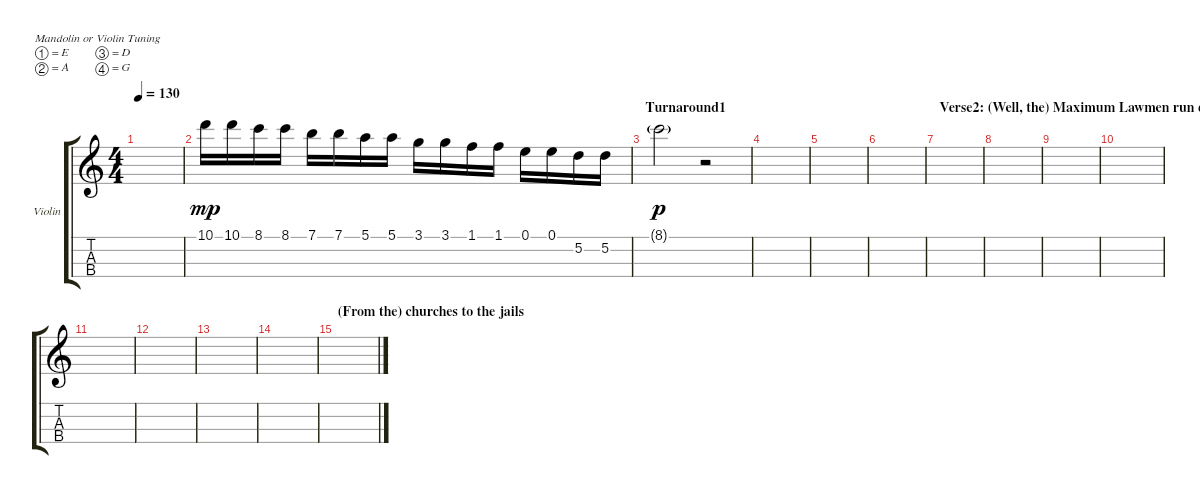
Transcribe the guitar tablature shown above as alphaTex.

\defaultSystemsLayout 4
\bracketExtendMode groupsimilarinstruments
\firstSystemTrackNameOrientation horizontal
\otherSystemsTrackNameOrientation horizontal
\track ("Violin overdub" "Violin") {instrument violin}
\staff {score tabs}
\tuning (E5 A4 D4 G3)
\ts (4 4)
\tempo 130
\clef g2
\scale
0.333333
\ks c
|
\scale
0.333333 10.1.16{dy mp} 10.1.16 8.1.16 8.1.16 7.1.16 7.1.16 5.1.16 5.1.16 3.1.16 3.1.16 1.1.16 1.1.16 0.1.16 0.1.16 5.2.16 5.2.16 |
\section ("" "Turnaround1")
\scale
0.333333 8.1{g}.2{dy p} r.2 |
\scale
0.333333 |
\scale
0.333333 |
\scale
0.333333 |
\section ("" "Verse2: (Well, the) Maximum Lawmen run down")
\scale
0.333333 |
\scale
0.333333 |
\scale
0.333333 |
\scale
0.333333 |
\scale
0.333333 |
\scale
0.333333 |
\scale
0.333333 |
\scale
0.333333 |
\section ("" "(From the) churches to the jails")
\scale
0.333333 |
\scale
0.333333
